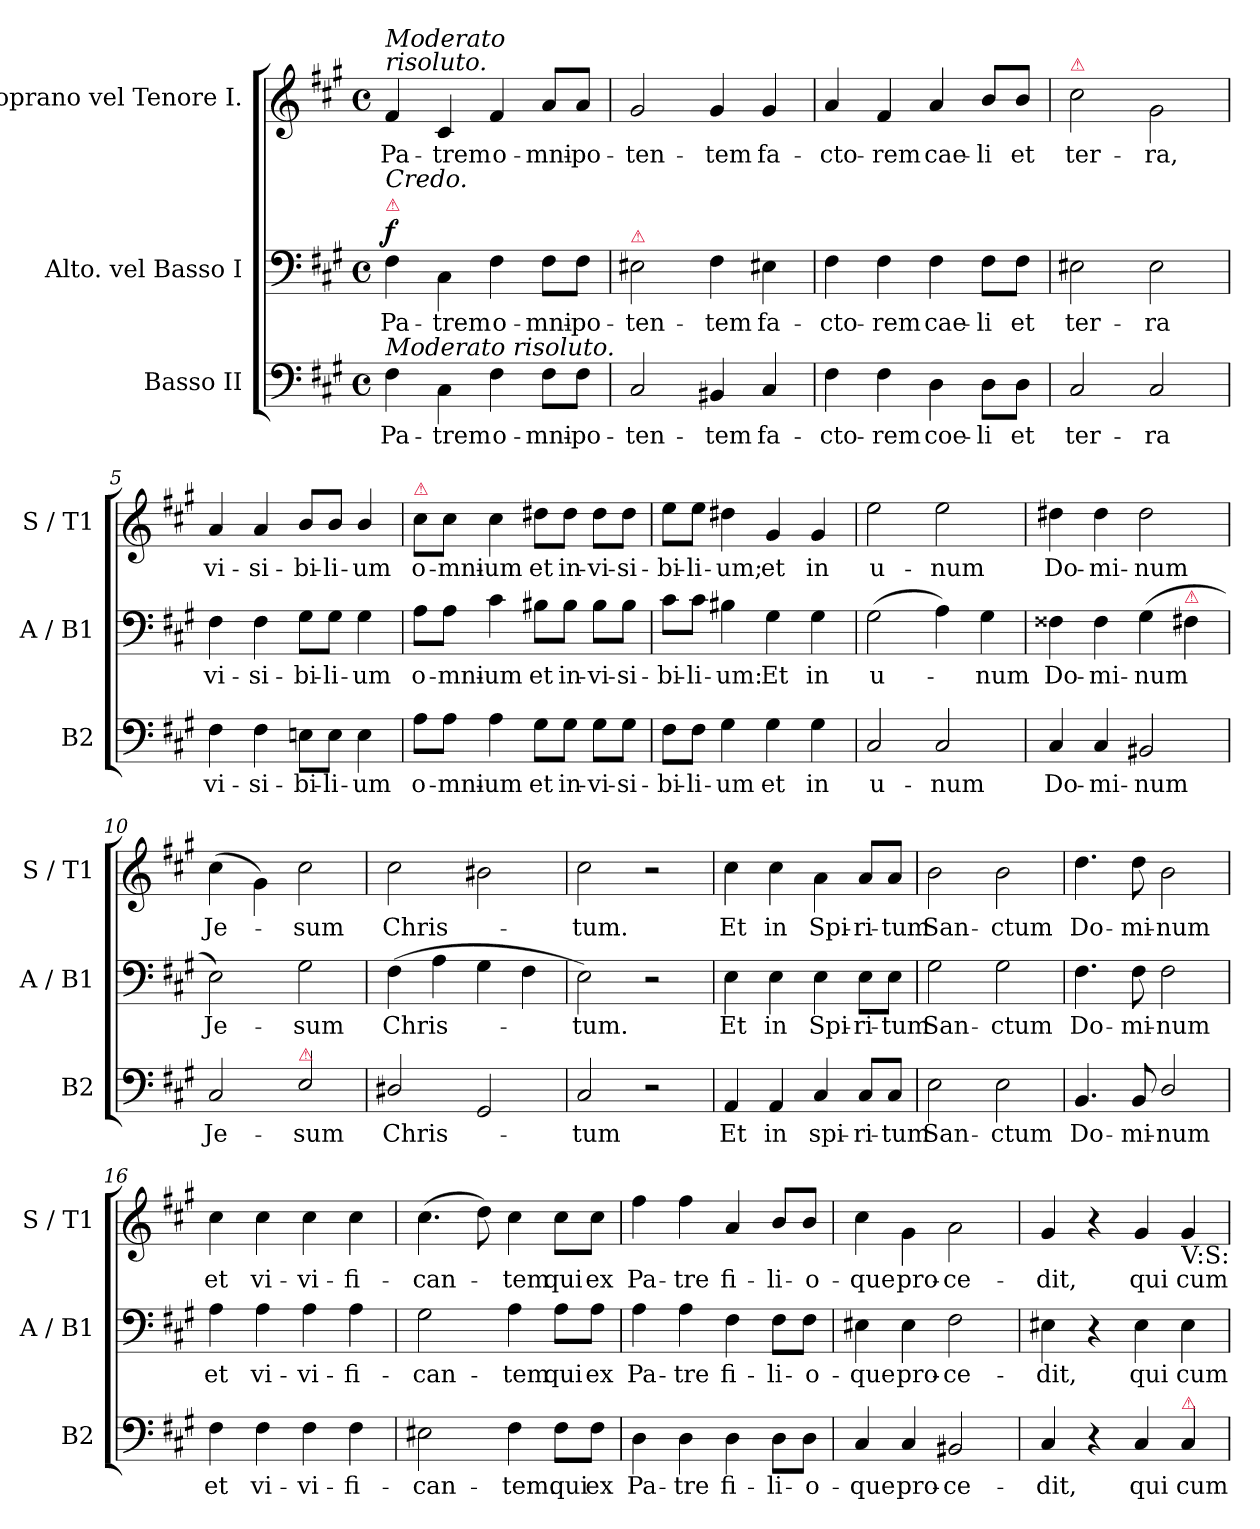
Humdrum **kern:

**kern	**text	**kern	**text	**dynam	**kern	**text
*part3	*part3	*part2	*part2	*part2	*part1	*part1
*staff3	*staff3	*staff2	*staff2	*staff2	*staff1	*staff1
*I"Basso II	*	*I"Alto. vel Basso I	*	*	*I"Soprano vel Tenore I.	*
*I'B2	*	*I'A / B1	*	*	*I'S / T1	*
*clefF4	*	*clefF4	*	*	*clefG2	*
*	*	*	*	*	*ITrd7c12	*
*k[f#c#g#]	*	*k[f#c#g#]	*	*	*k[f#c#g#]	*
*A:	*	*A:	*	*	*A:	*
*M4/4	*	*M4/4	*	*	*M4/4	*
*met(c)	*	*met(c)	*	*	*met(c)	*
=1	=1	=1	=1	=1	=1	=1
!	!	!	!	!	!LO:TX:a:i:t=Moderato \nrisoluto.	!
!	!	!LO:TX:a:color=crimson:t=⚠	!	!	!	!
!	!	!LO:TX:a:i:t=Credo.	!	!	!	!
!LO:TX:a:i:t=Moderato risoluto.	!	!	!	!	!	!
!	!	!	!	!LO:DY:a	!	!
4F#\	Pa-	4F#\	Pa-	f	4F#/	Pa-
4C#\	-trem	4C#\	-trem	.	4C#/	-trem
4F#\	o-	4F#\	o-	.	4F#/	o-
8F#\L	-mni-	8F#\L	-mni-	.	8A/L	-mni-
8F#\J	-po-	8F#\J	-po-	.	8A/J	-po-
=2	=2	=2	=2	=2	=2	=2
!	!	!LO:TX:a:color=crimson:t=⚠	!	!	!	!
2C#/	-ten-	2E#X\	-ten-	.	2G#/	-ten-
4BB#X/	-tem	4F#\	-tem	.	4G#/	-tem
4C#/	fa-	4E#X\	fa-	.	4G#/	fa-
=3	=3	=3	=3	=3	=3	=3
4F#\	-cto-	4F#\	-cto-	.	4A/	-cto-
4F#\	-rem	4F#\	-rem	.	4F#/	-rem
4D\	coe-	4F#\	cae-	.	4A/	cae-
8D\L	-li	8F#\L	-li	.	8B/L	-li
8D\J	et	8F#\J	et	.	8B/J	et
=4	=4	=4	=4	=4	=4	=4
!	!	!	!	!	!LO:TX:a:color=crimson:t=⚠	!
2C#/	ter-	2E#X\	ter-	.	2c#\	ter-
2C#/	-ra	2E#\	-ra	.	2G#\	-ra,
=5	=5	=5	=5	=5	=5	=5
4F#\	vi-	4F#\	vi-	.	4A/	vi-
4F#\	-si-	4F#\	-si-	.	4A/	-si-
8En\L	-bi-	8G#\L	-bi-	.	8B/L	-bi-
8E\J	-li-	8G#\J	-li-	.	8B/J	-li-
4E\	-um	4G#\	-um	.	4B/	-um
=6	=6	=6	=6	=6	=6	=6
!	!	!	!	!	!LO:TX:a:color=crimson:t=⚠	!
8A\L	o-	8A\L	o-	.	8c#\L	o-
8A\J	-mni-	8A\J	-mni-	.	8c#\J	-mni-
4A\	-um	4c#\	-um	.	4c#\	-um
8G#\L	et	8B#X\L	et	.	8d#X\L	et
8G#\J	in-	8B#\J	in-	.	8d#\J	in-
8G#\L	-vi-	8B#\L	-vi-	.	8d#\L	-vi-
8G#\J	-si-	8B#\J	-si-	.	8d#\J	-si-
=7	=7	=7	=7	=7	=7	=7
8F#\L	-bi-	8c#\L	-bi-	.	8e\L	-bi-
8F#\J	-li-	8c#\J	-li-	.	8e\J	-li-
4G#\	-um	4B#X\	-um:	.	4d#X\	-um;
4G#\	et	4G#\	Et	.	4G#/	et
4G#\	in	4G#\	in	.	4G#/	in
=8	=8	=8	=8	=8	=8	=8
2C#/	u-	(2G#\	u-	.	2e\	u-
2C#/	-num	4A\)	.	.	2e\	-num
.	.	4G#\	-num	.	.	.
=9	=9	=9	=9	=9	=9	=9
4C#/	Do-	4F##X\	Do-	.	4d#X\	Do-
4C#/	-mi-	4F##\	-mi-	.	4d#\	-mi-
2BB#X/	-num	(4G#\	-num	.	2d#\	-num
!	!	!LO:TX:a:color=crimson:t=⚠	!	!	!	!
.	.	4F#X\	.	.	.	.
=10	=10	=10	=10	=10	=10	=10
2C#/	Je-	2E\)	Je-	.	(4c#\	Je-
.	.	.	.	.	4G#\)	.
!LO:TX:a:color=crimson:t=⚠	!	!	!	!	!	!
2E/	-sum	2G#\	-sum	.	2c#\	-sum
=11	=11	=11	=11	=11	=11	=11
2D#X/	Chris-	(4F#\	Chris-	.	2c#\	Chris-
.	.	4A\	.	.	.	.
2GG#/	.	4G#\	.	.	2B#X\	.
.	.	4F#\	.	.	.	.
=12	=12	=12	=12	=12	=12	=12
2C#/	-tum	2E\)	-tum.	.	2c#\	-tum.
2r	.	2r	.	.	2r	.
=13	=13	=13	=13	=13	=13	=13
4AA/	Et	4E\	Et	.	4c#\	Et
4AA/	in	4E\	in	.	4c#\	in
4C#/	spi-	4E\	Spi-	.	4A\	Spi-
8C#/L	-ri-	8E\L	-ri-	.	8A/L	-ri-
8C#/J	-tum	8E\J	-tum	.	8A/J	-tum
=14	=14	=14	=14	=14	=14	=14
2E\	San-	2G#\	San-	.	2B\	San-
2E\	-ctum	2G#\	-ctum	.	2B\	-ctum
=15	=15	=15	=15	=15	=15	=15
4.BB/	Do-	4.F#\	Do-	.	4.d\	Do-
8BB/	-mi-	8F#\	-mi-	.	8d\	-mi-
2D/	-num	2F#\	-num	.	2B\	-num
=16	=16	=16	=16	=16	=16	=16
4F#\	et	4A\	et	.	4c#\	et
4F#\	vi-	4A\	vi-	.	4c#\	vi-
4F#\	-vi-	4A\	-vi-	.	4c#\	-vi-
4F#\	-fi-	4A\	-fi-	.	4c#\	-fi-
=17	=17	=17	=17	=17	=17	=17
2E#X\	-can-	2G#\	-can-	.	(4.c#\	-can-
.	.	.	.	.	8d\)	.
4F#\	-tem.	4A\	-tem	.	4c#\	-tem
8F#\L	qui	8A\L	qui	.	8c#\L	qui
8F#\J	ex	8A\J	ex	.	8c#\J	ex
=18	=18	=18	=18	=18	=18	=18
4D\	Pa-	4A\	Pa-	.	4f#\	Pa-
4D\	-tre	4A\	-tre	.	4f#\	-tre
4D\	fi-	4F#\	fi-	.	4A/	fi-
8D\L	-li-	8F#\L	-li-	.	8B/L	-li-
8D\J	-o-	8F#\J	-o-	.	8B/J	-o-
=19	=19	=19	=19	=19	=19	=19
4C#/	-que	4E#X\	-que	.	4c#\	-que
4C#/	pro-	4E#\	pro-	.	4G#\	pro-
2BB#X/	-ce-	2F#\	-ce-	.	2A\	-ce-
=20	=20	=20	=20	=20	=20	=20
4C#/	-dit,	4E#X\	-dit,	.	4G#/	-dit,
4r	.	4r	.	.	4r	.
4C#/	qui	4E#\	qui	.	4G#/	qui
!	!	!	!	!	!LO:TX:b:t=V&colon;S&colon;	!
!LO:TX:a:color=crimson:t=⚠	!	!	!	!	!	!
4C#/	cum	4E#\	cum	.	4G#/	cum
=	=	=	=	=	=	=
*-	*-	*-	*-	*-	*-	*-
